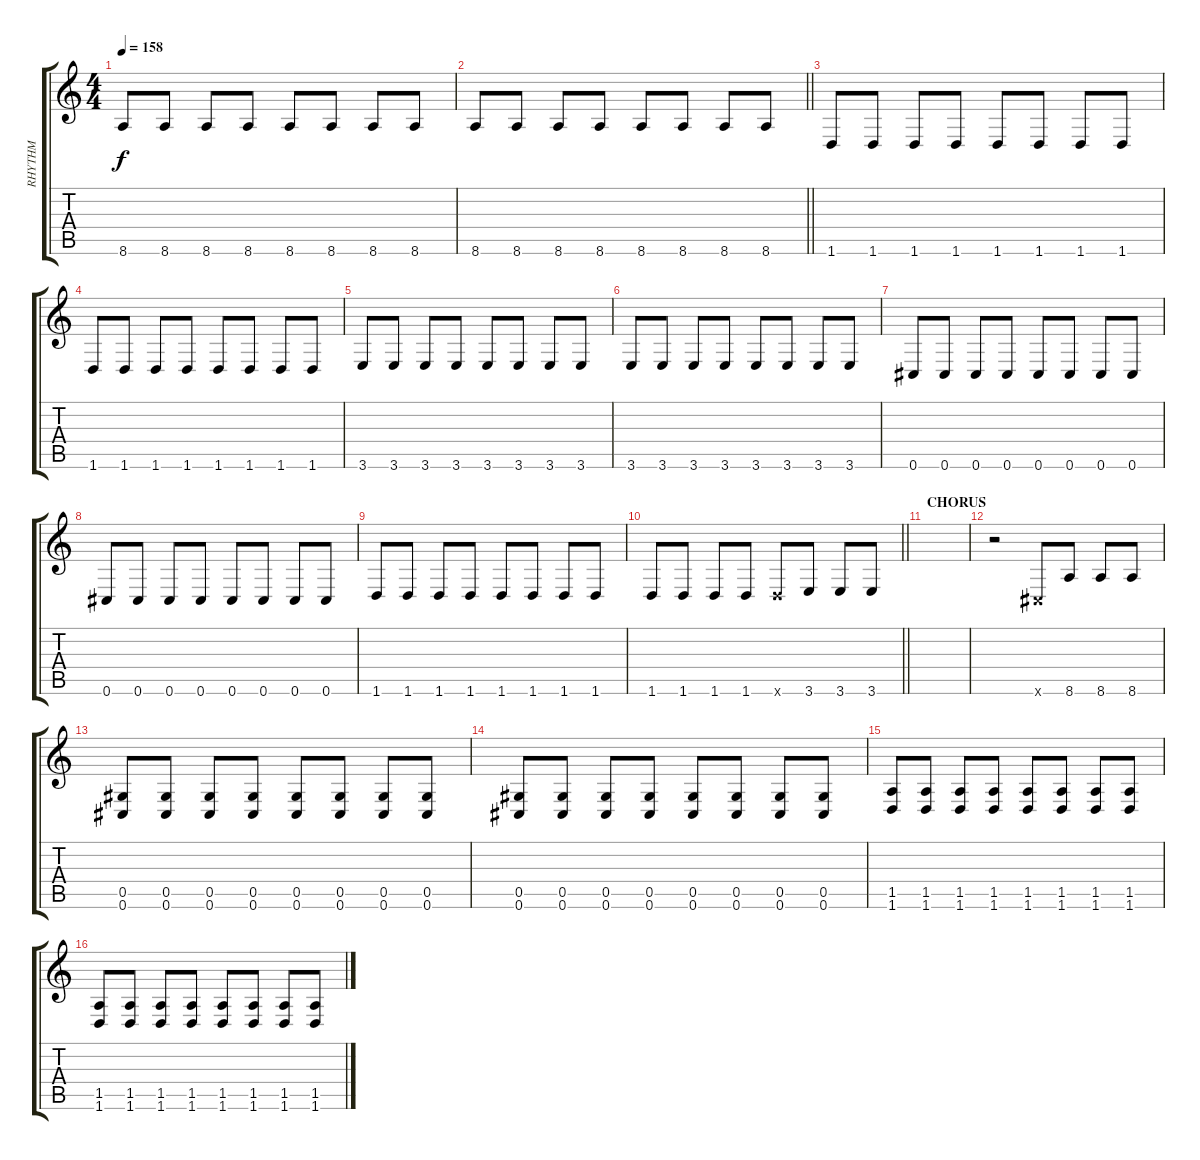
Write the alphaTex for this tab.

\track ("RHYTHM" "RHYTHM") {instrument overdrivenguitar}
\staff {score tabs}
\tuning (Eb4 Bb3 Gb3 Db3 Ab2 Db2) {hide}
\ts (4 4)
\tempo 158
\clef g2
\ks c
8.6.8{dy f} 8.6.8 8.6.8 8.6.8 8.6.8 8.6.8 8.6.8 8.6.8 |
\barLineRight lightlight
8.6.8 8.6.8 8.6.8 8.6.8 8.6.8 8.6.8 8.6.8 8.6.8 |
\section ("" "")
1.6.8 1.6.8 1.6.8 1.6.8 1.6.8 1.6.8 1.6.8 1.6.8 |
1.6.8 1.6.8 1.6.8 1.6.8 1.6.8 1.6.8 1.6.8 1.6.8 |
3.6.8 3.6.8 3.6.8 3.6.8 3.6.8 3.6.8 3.6.8 3.6.8 |
3.6.8 3.6.8 3.6.8 3.6.8 3.6.8 3.6.8 3.6.8 3.6.8 |
0.6.8 0.6.8 0.6.8 0.6.8 0.6.8 0.6.8 0.6.8 0.6.8 |
0.6.8 0.6.8 0.6.8 0.6.8 0.6.8 0.6.8 0.6.8 0.6.8 |
1.6.8 1.6.8 1.6.8 1.6.8 1.6.8 1.6.8 1.6.8 1.6.8 |
\barLineRight lightlight
1.6.8 1.6.8 1.6.8 1.6.8 1.6{x}.8 3.6.8 3.6.8 3.6.8 |
\section ("" "CHORUS")
|
r.2 0.6{x}.8 8.6.8 8.6.8 8.6.8 |
(0.5 0.6).8 (0.5 0.6).8 (0.5 0.6).8 (0.5 0.6).8 (0.5 0.6).8 (0.5 0.6).8 (0.5 0.6).8 (0.5 0.6).8 |
(0.5 0.6).8 (0.5 0.6).8 (0.5 0.6).8 (0.5 0.6).8 (0.5 0.6).8 (0.5 0.6).8 (0.5 0.6).8 (0.5 0.6).8 |
(1.5 1.6).8 (1.5 1.6).8 (1.5 1.6).8 (1.5 1.6).8 (1.5 1.6).8 (1.5 1.6).8 (1.5 1.6).8 (1.5 1.6).8 |
(1.5 1.6).8 (1.5 1.6).8 (1.5 1.6).8 (1.5 1.6).8 (1.5 1.6).8 (1.5 1.6).8 (1.5 1.6).8 (1.5 1.6).8
